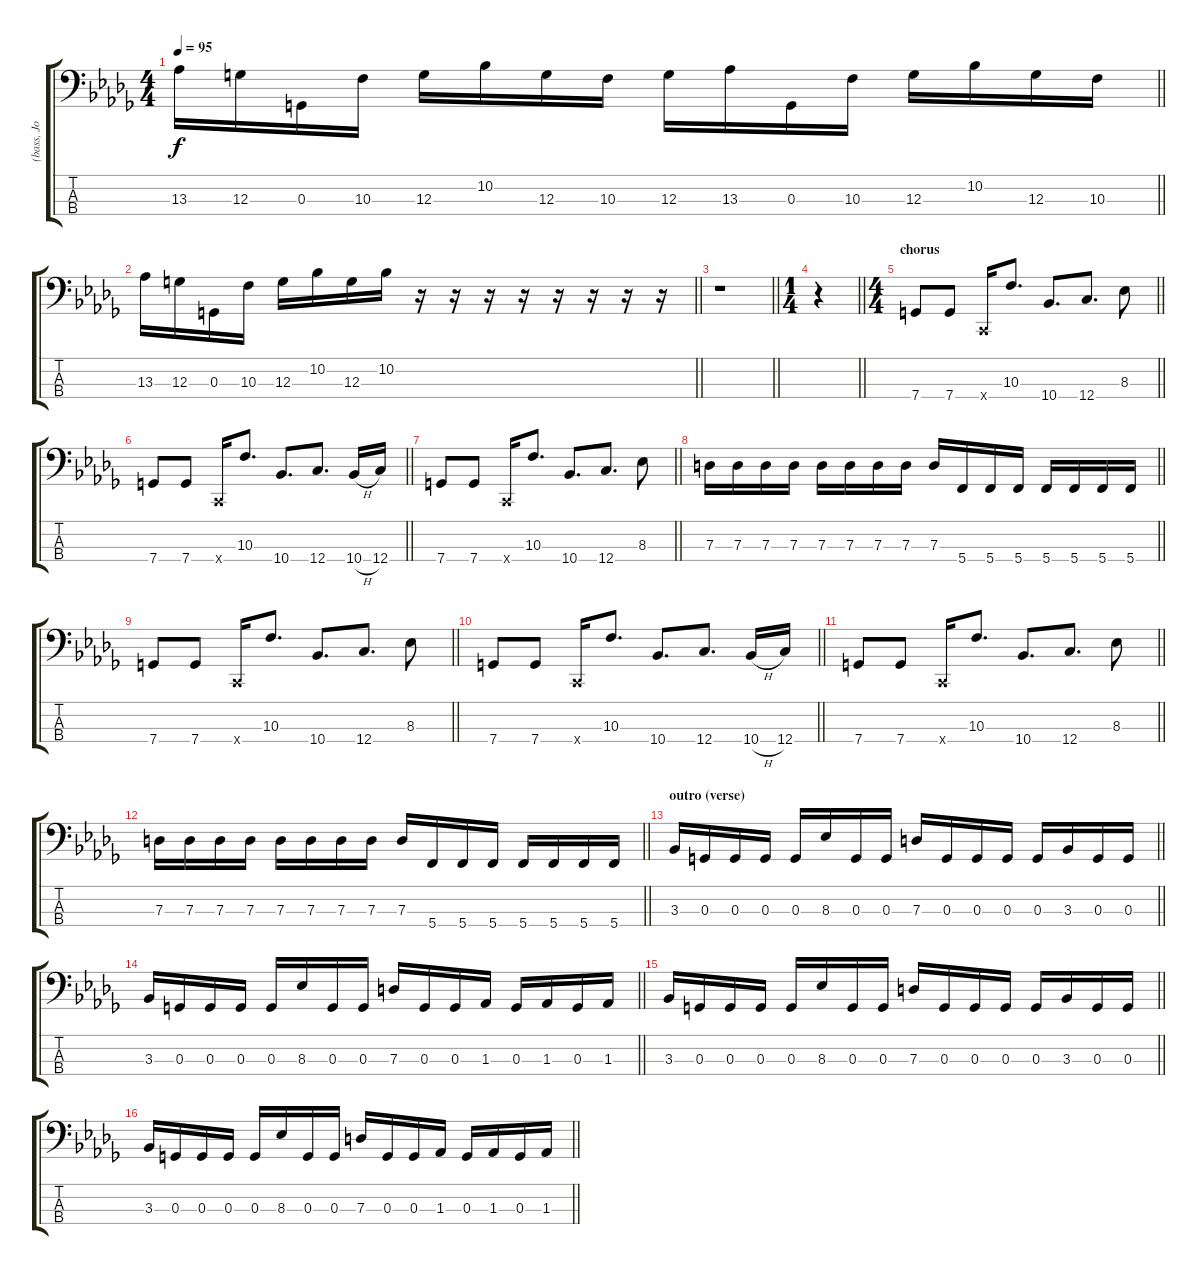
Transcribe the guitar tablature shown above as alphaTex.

\track (" (bass, John Moyer)" " (bass, Jo") {instrument electricbassfinger}
\staff {score tabs}
\tuning (F2 C2 G1 C1) {hide}
\ts (4 4)
\tempo 95
\clef f4
\barLineRight lightlight
\ks db
13.3.16{dy f} 12.3.16 0.3.16 10.3.16 12.3.16 10.2.16 12.3.16 10.3.16 12.3.16 13.3.16 0.3.16 10.3.16 12.3.16 10.2.16 12.3.16 10.3.16 |
\barLineRight lightlight
13.3.16 12.3.16 0.3.16 10.3.16 12.3.16 10.2.16 12.3.16 10.2.16 r.16 r.16 r.16 r.16 r.16 r.16 r.16 r.16 |
\barLineRight lightlight
r.1 |
\ts (1 4)
\barLineRight lightlight
r.4 |
\ts (4 4)
\section ("" "chorus")
\barLineRight lightlight
7.4.8{volume 13} 7.4.8 0.4{x}.16 10.3.8{d} 10.4.8{d} 12.4.8{d} 8.3.8 |
\barLineRight lightlight
7.4.8 7.4.8 0.4{x}.16 10.3.8{d} 10.4.8{d} 12.4.8{d} 10.4{h}.16 12.4.16 |
\barLineRight lightlight
7.4.8 7.4.8 0.4{x}.16 10.3.8{d} 10.4.8{d} 12.4.8{d} 8.3.8 |
\barLineRight lightlight
7.3.16 7.3.16 7.3.16 7.3.16 7.3.16 7.3.16 7.3.16 7.3.16 7.3.16 5.4.16 5.4.16 5.4.16 5.4.16 5.4.16 5.4.16 5.4.16 |
\barLineRight lightlight
7.4.8 7.4.8 0.4{x}.16 10.3.8{d} 10.4.8{d} 12.4.8{d} 8.3.8 |
\barLineRight lightlight
7.4.8 7.4.8 0.4{x}.16 10.3.8{d} 10.4.8{d} 12.4.8{d} 10.4{h}.16 12.4.16 |
\barLineRight lightlight
7.4.8 7.4.8 0.4{x}.16 10.3.8{d} 10.4.8{d} 12.4.8{d} 8.3.8 |
\barLineRight lightlight
7.3.16 7.3.16 7.3.16 7.3.16 7.3.16 7.3.16 7.3.16 7.3.16 7.3.16 5.4.16 5.4.16 5.4.16 5.4.16 5.4.16 5.4.16 5.4.16 |
\section ("" "outro (verse)")
\barLineRight lightlight
3.3.16 0.3.16 0.3.16 0.3.16 0.3.16 8.3.16 0.3.16 0.3.16 7.3.16 0.3.16 0.3.16 0.3.16 0.3.16 3.3.16 0.3.16 0.3.16 |
\barLineRight lightlight
3.3.16 0.3.16 0.3.16 0.3.16 0.3.16 8.3.16 0.3.16 0.3.16 7.3.16 0.3.16 0.3.16 1.3.16 0.3.16 1.3.16 0.3.16 1.3.16 |
\barLineRight lightlight
3.3.16 0.3.16 0.3.16 0.3.16 0.3.16 8.3.16 0.3.16 0.3.16 7.3.16 0.3.16 0.3.16 0.3.16 0.3.16 3.3.16 0.3.16 0.3.16 |
\barLineRight lightlight
3.3.16 0.3.16 0.3.16 0.3.16 0.3.16 8.3.16 0.3.16 0.3.16 7.3.16 0.3.16 0.3.16 1.3.16 0.3.16 1.3.16 0.3.16 1.3.16
